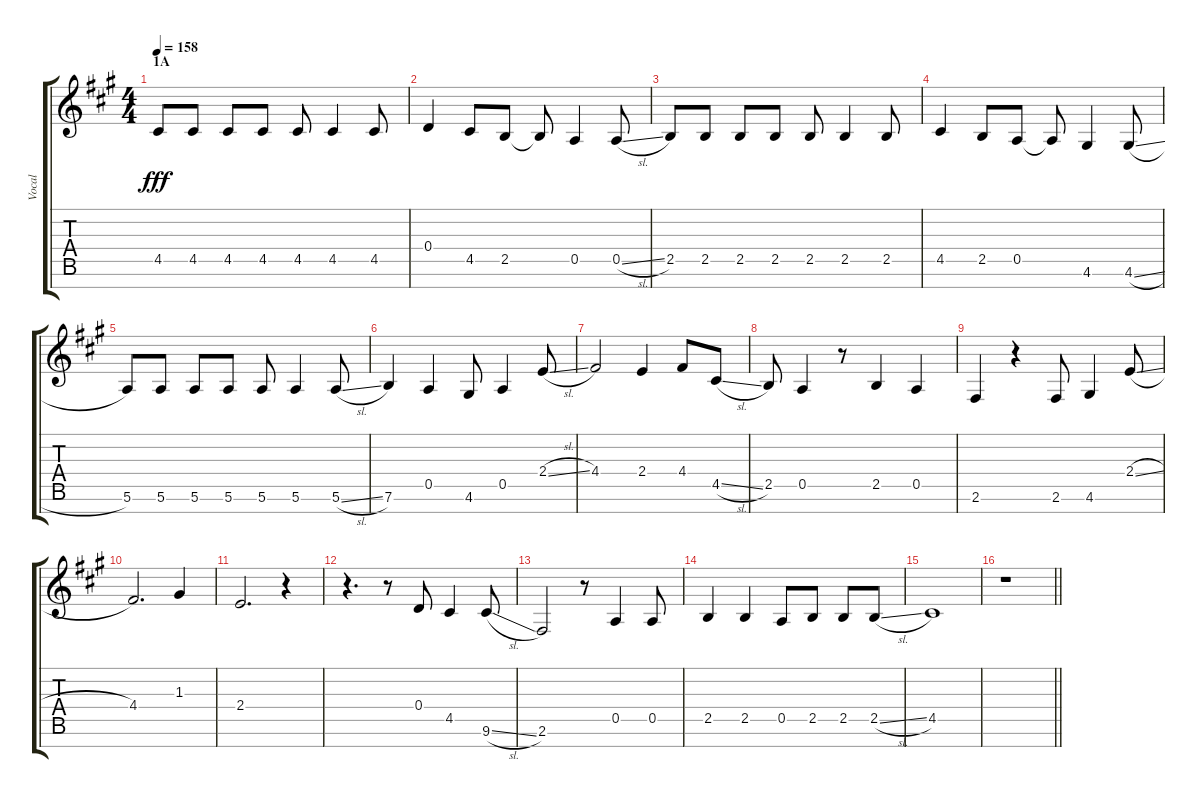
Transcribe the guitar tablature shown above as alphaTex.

\track ("Vocal" "Vocal") {instrument voiceoohs}
\staff {score tabs}
\tuning (E5 B4 G4 D4 A3 E3 B2) {hide}
\ts (4 4)
\section ("" "1A")
\tempo 158
\clef g2
\ks a
4.5.8{dy fff} 4.5.8 4.5.8 4.5.8 4.5.8 4.5.4 4.5.8 |
0.4.4 4.5.8 2.5.8 2.5{t}.8 0.5.4 0.5{sl}.8 |
2.5.8 2.5.8 2.5.8 2.5.8 2.5.8 2.5.4 2.5.8 |
4.5.4 2.5.8 0.5.8 0.5{t}.8 4.6.4 4.6{sl}.8 |
5.6.8 5.6.8 5.6.8 5.6.8 5.6.8 5.6.4 5.6{sl}.8 |
7.6.4 0.5.4 4.6.8 0.5.4 2.4{sl}.8 |
4.4.2 2.4.4 4.4.8 4.5{sl}.8 |
2.5.8 0.5.4 r.8 2.5.4 0.5.4 |
2.6.4 r.4 2.6.8 4.6.4 2.4{sl}.8 |
4.4.2{d} 1.3.4 |
2.4.2{d} r.4 |
r.4{d} r.8 0.4.8 4.5.4 9.6{sl}.8 |
2.6.2 r.8 0.5.4 0.5.8 |
2.5.4 2.5.4 0.5.8 2.5.8 2.5.8 2.5{sl}.8 |
4.5.1 |
\barLineRight lightlight
r.1
